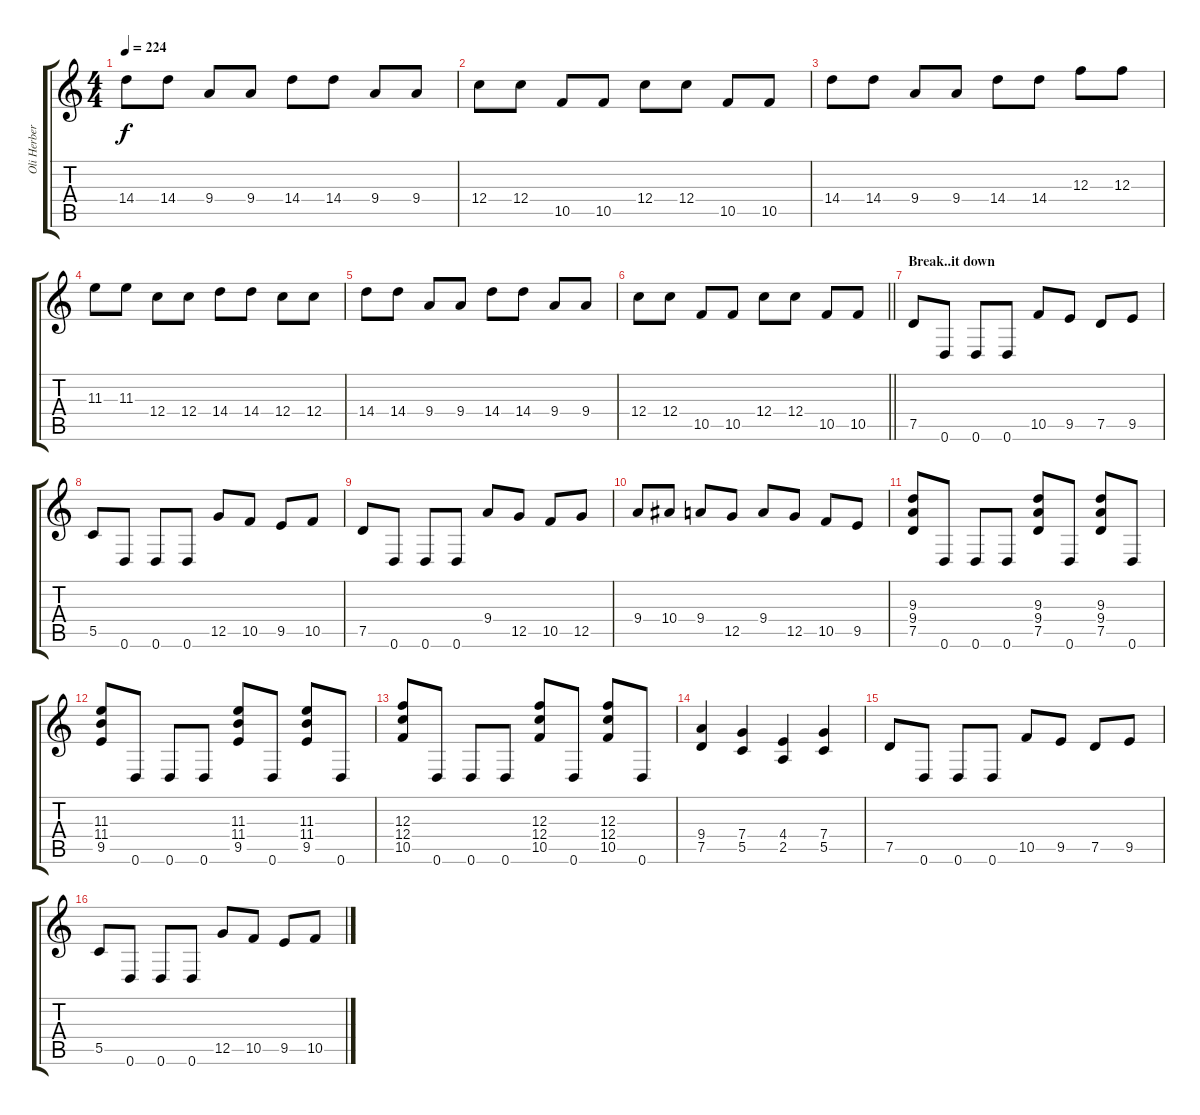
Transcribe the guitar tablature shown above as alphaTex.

\track ("Oli Herbert" "Oli Herber") {instrument distortionguitar}
\staff {score tabs}
\tuning (D4 A3 F3 C3 G2 D2) {hide}
\ts (4 4)
\tempo 224
\clef g2
\ks c
14.4.8{dy f} 14.4.8 9.4.8 9.4.8 14.4.8 14.4.8 9.4.8 9.4.8 |
12.4.8 12.4.8 10.5.8 10.5.8 12.4.8 12.4.8 10.5.8 10.5.8 |
14.4.8 14.4.8 9.4.8 9.4.8 14.4.8 14.4.8 12.3.8 12.3.8 |
11.3.8 11.3.8 12.4.8 12.4.8 14.4.8 14.4.8 12.4.8 12.4.8 |
14.4.8 14.4.8 9.4.8 9.4.8 14.4.8 14.4.8 9.4.8 9.4.8 |
\barLineRight lightlight
12.4.8 12.4.8 10.5.8 10.5.8 12.4.8 12.4.8 10.5.8 10.5.8 |
\section ("" "Break..it down")
7.5.8 0.6.8 0.6.8 0.6.8 10.5.8 9.5.8 7.5.8 9.5.8 |
5.5.8 0.6.8 0.6.8 0.6.8 12.5.8 10.5.8 9.5.8 10.5.8 |
7.5.8 0.6.8 0.6.8 0.6.8 9.4.8 12.5.8 10.5.8 12.5.8 |
9.4.8 10.4.8 9.4.8 12.5.8 9.4.8 12.5.8 10.5.8 9.5.8 |
(9.3 9.4 7.5).8 0.6.8 0.6.8 0.6.8 (9.3 9.4 7.5).8 0.6.8 (9.3 9.4 7.5).8 0.6.8 |
(11.3 11.4 9.5).8 0.6.8 0.6.8 0.6.8 (11.3 11.4 9.5).8 0.6.8 (11.3 11.4 9.5).8 0.6.8 |
(12.3 12.4 10.5).8 0.6.8 0.6.8 0.6.8 (12.3 12.4 10.5).8 0.6.8 (12.3 12.4 10.5).8 0.6.8 |
(9.4 7.5).4 (7.4 5.5).4 (4.4 2.5).4 (7.4 5.5).4 |
7.5.8 0.6.8 0.6.8 0.6.8 10.5.8 9.5.8 7.5.8 9.5.8 |
5.5.8 0.6.8 0.6.8 0.6.8 12.5.8 10.5.8 9.5.8 10.5.8
